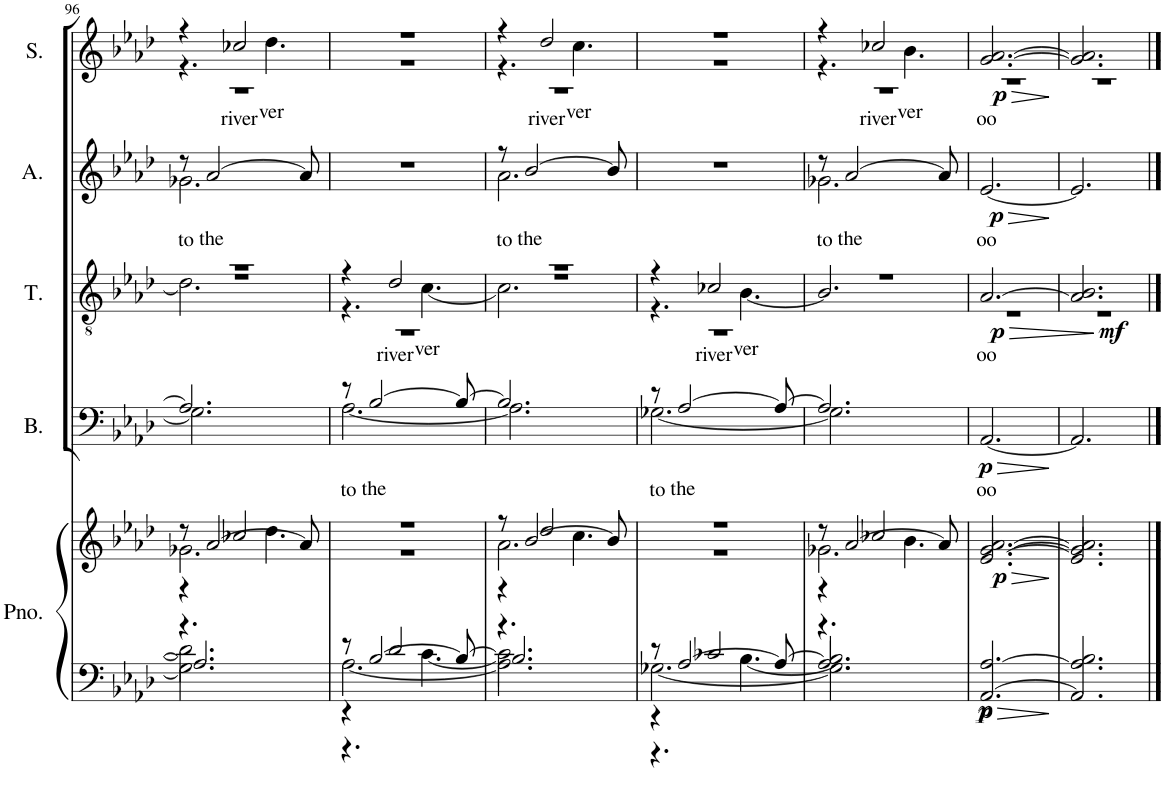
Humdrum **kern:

**kern	**kern	**dynam	**kern	**text	**dynam	**kern	**text	**dynam	**kern	**text	**dynam	**kern	**text	**dynam
*part5	*part5	*part5	*part4	*part4	*part4	*part3	*part3	*part3	*part2	*part2	*part2	*part1	*part1	*part1
*staff6	*staff5	*staff5/6	*staff4	*staff4	*staff4	*staff3	*staff3	*staff3	*staff2	*staff2	*staff2	*staff1	*staff1	*staff1
*I"Piano	*	*	*I"Bass	*	*	*I"Tenor	*	*	*I"Alto	*	*	*I"Soprano	*	*
*I'Pno.	*	*	*I'B.	*	*	*I'T.	*	*	*I'A.	*	*	*I'S.	*	*
!!LO:PB:g=z
*clefF4	*clefG2	*	*clefF4	*	*	*clefGv2	*	*	*clefG2	*	*	*clefG2	*	*
*k[b-e-a-d-]	*k[b-e-a-d-]	*	*k[b-e-a-d-]	*	*	*k[b-e-a-d-]	*	*	*k[b-e-a-d-]	*	*	*k[b-e-a-d-]	*	*
*M6/8	*M6/8	*	*M6/8	*	*	*M6/8	*	*	*M6/8	*	*	*M6/8	*	*
=96	=96	=96	=96	=96	=96	=96	=96	=96	=96	=96	=96	=96	=96	=96
*^	*^	*	*^	*	*	*^	*	*	*^	*	*	*	*	*
*	*^	*	*^	*	*	*	*	*	*	*^	*	*	*	*	*	*	*	*	*
*	*	*	*	*	*^	*	*	*	*	*	*	*	*	*	*	*	*	*	*	*	*	*
!	!	!	!	!	!	!	!	!	!	!	!	!	!	!	!	!	!	!	!LO:LY:b	!	!	!	!
*	*	*	*	*	*	*	*	*	*	*	*	*	*	*	*	*	*	*	*	*	*^	*	*
*	*	*	*	*	*	*	*	*	*	*	*	*	*	*	*	*	*	*	*	*	*	*^	*	*
2.A-/]	2.G-\]	2.d-\]	8r	2.g-X\	4r	4.r	.	2.A-/]	2.G-\]	.	.	2.r	2.d-\]	2.r	.	.	8r	2.g-X\	to	.	4r	4.r	2.r	.	.
!	!	!	!	!	!	!	!	!	!	!	!	!	!	!	!	!	!	!	!LO:LY:b	!	!	!	!	!	!
.	.	.	[2a-/	.	.	.	.	.	.	.	.	.	.	.	.	.	[2a-/	.	the	.	.	.	.	.	.
!	!	!	!	!	!	!	!	!	!	!	!	!	!	!	!	!	!	!	!	!	!	!	!	!LO:LY:b	!
.	.	.	.	.	2cc-X/	.	.	.	.	.	.	.	.	.	.	.	.	.	.	.	2cc-X/	.	.	river	.
!	!	!	!	!	!	!	!	!	!	!	!	!	!	!	!	!	!	!	!	!	!	!	!	!LO:LY:b	!
.	.	.	.	.	.	4.dd-\	.	.	.	.	.	.	.	.	.	.	.	.	.	.	.	4.dd-\	.	ver	.
.	.	.	8a-/]	.	.	.	.	.	.	.	.	.	.	.	.	.	8a-/]	.	.	.	.	.	.	.	.
*	*	*	*	*v	*v	*v	*	*	*	*	*	*	*	*	*	*	*v	*v	*	*	*	*	*	*	*
=97	=97	=97	=97	=97	=97	=97	=97	=97	=97	=97	=97	=97	=97	=97	=97	=97	=97	=97	=97	=97	=97	=97
*	*	*^	*	*	*	*	*	*	*	*	*	*	*	*	*	*	*	*	*	*	*	*
!	!	!	!	!	!	!	!	!	!LO:LY:b	!	!	!	!	!	!	!	!	!	!	!	!	!	!
8r	[2.A-\	4r	4.r	2.r	2.r	.	8r	[2.A-\	to	.	4r	4.r	2.r	.	.	2.r	.	.	2.r	2.r	2.r	.	.
!	!	!	!	!	!	!	!	!	!LO:LY:b	!	!	!	!	!	!	!	!	!	!	!	!	!	!
[2B-/	.	.	.	.	.	.	[2B-/	.	the	.	.	.	.	.	.	.	.	.	.	.	.	.	.
!	!	!	!	!	!	!	!	!	!	!	!	!	!	!LO:LY:b	!	!	!	!	!	!	!	!	!
.	.	2d-/	.	.	.	.	.	.	.	.	2d-/	.	.	river	.	.	.	.	.	.	.	.	.
!	!	!	!	!	!	!	!	!	!	!	!	!	!	!LO:LY:b	!	!	!	!	!	!	!	!	!
.	.	.	[4.c\	.	.	.	.	.	.	.	.	[4.c\	.	ver	.	.	.	.	.	.	.	.	.
8B-/_	.	.	.	.	.	.	8B-/_	.	.	.	.	.	.	.	.	.	.	.	.	.	.	.	.
*	*	*v	*v	*	*	*	*	*	*	*	*	*	*	*	*	*	*	*	*	*	*	*	*
=98	=98	=98	=98	=98	=98	=98	=98	=98	=98	=98	=98	=98	=98	=98	=98	=98	=98	=98	=98	=98	=98	=98
*	*	*	*^	*^	*	*	*	*	*	*	*	*	*	*	*^	*	*	*	*	*	*	*
!	!	!	!	!	!	!	!	!	!	!	!	!	!	!	!	!	!	!	!LO:LY:b	!	!	!	!	!	!
2.B-/]	2.A-\]	2.c\]	8r	2.a-\	4r	4.r	.	2.B-/]	2.A-\]	.	.	2.r	2.c\]	2.r	.	.	8r	2.a-\	to	.	4r	4.r	2.r	.	.
!	!	!	!	!	!	!	!	!	!	!	!	!	!	!	!	!	!	!	!LO:LY:b	!	!	!	!	!	!
.	.	.	[2b-/	.	.	.	.	.	.	.	.	.	.	.	.	.	[2b-/	.	the	.	.	.	.	.	.
!	!	!	!	!	!	!	!	!	!	!	!	!	!	!	!	!	!	!	!	!	!	!	!	!LO:LY:b	!
.	.	.	.	.	2dd-/	.	.	.	.	.	.	.	.	.	.	.	.	.	.	.	2dd-/	.	.	river	.
!	!	!	!	!	!	!	!	!	!	!	!	!	!	!	!	!	!	!	!	!	!	!	!	!LO:LY:b	!
.	.	.	.	.	.	4.cc\	.	.	.	.	.	.	.	.	.	.	.	.	.	.	.	4.cc\	.	ver	.
.	.	.	8b-/]	.	.	.	.	.	.	.	.	.	.	.	.	.	8b-/]	.	.	.	.	.	.	.	.
*	*	*	*	*v	*v	*v	*	*	*	*	*	*	*	*	*	*	*v	*v	*	*	*	*	*	*	*
=99	=99	=99	=99	=99	=99	=99	=99	=99	=99	=99	=99	=99	=99	=99	=99	=99	=99	=99	=99	=99	=99	=99
*	*	*^	*	*	*	*	*	*	*	*	*	*	*	*	*	*	*	*	*	*	*	*
!	!	!	!	!	!	!	!	!	!LO:LY:b	!	!	!	!	!	!	!	!	!	!	!	!	!	!
8r	[2.G-X\	4r	4.r	2.r	2.r	.	8r	[2.G-X\	to	.	4r	4.r	2.r	.	.	2.r	.	.	2.r	2.r	2.r	.	.
!	!	!	!	!	!	!	!	!	!LO:LY:b	!	!	!	!	!	!	!	!	!	!	!	!	!	!
[2A-/	.	.	.	.	.	.	[2A-/	.	the	.	.	.	.	.	.	.	.	.	.	.	.	.	.
!	!	!	!	!	!	!	!	!	!	!	!	!	!	!LO:LY:b	!	!	!	!	!	!	!	!	!
.	.	2c-X/	.	.	.	.	.	.	.	.	2c-X/	.	.	river	.	.	.	.	.	.	.	.	.
!	!	!	!	!	!	!	!	!	!	!	!	!	!	!LO:LY:b	!	!	!	!	!	!	!	!	!
.	.	.	[4.B-\	.	.	.	.	.	.	.	.	[4.B-\	.	ver	.	.	.	.	.	.	.	.	.
8A-/_	.	.	.	.	.	.	8A-/_	.	.	.	.	.	.	.	.	.	.	.	.	.	.	.	.
*	*	*v	*v	*	*	*	*	*	*	*	*	*v	*v	*	*	*	*	*	*	*	*	*	*
=100	=100	=100	=100	=100	=100	=100	=100	=100	=100	=100	=100	=100	=100	=100	=100	=100	=100	=100	=100	=100	=100
*	*	*	*^	*^	*	*	*	*	*	*	*	*	*	*^	*	*	*	*	*	*	*
!	!	!	!	!	!	!	!	!	!	!	!	!	!	!	!	!	!	!LO:LY:b	!	!	!	!	!	!
2.A-/]	2.G-\]	2.B-/]	8r	2.g-X\	4r	4.r	.	2.A-/]	2.G-\]	.	.	2.B-/]	2.r	.	.	8r	2.g-X\	to	.	4r	4.r	2.r	.	.
!	!	!	!	!	!	!	!	!	!	!	!	!	!	!	!	!	!	!LO:LY:b	!	!	!	!	!	!
.	.	.	[2a-/	.	.	.	.	.	.	.	.	.	.	.	.	[2a-/	.	the	.	.	.	.	.	.
!	!	!	!	!	!	!	!	!	!	!	!	!	!	!	!	!	!	!	!	!	!	!	!LO:LY:b	!
.	.	.	.	.	2cc-X/	.	.	.	.	.	.	.	.	.	.	.	.	.	.	2cc-X/	.	.	river	.
!	!	!	!	!	!	!	!	!	!	!	!	!	!	!	!	!	!	!	!	!	!	!	!LO:LY:b	!
.	.	.	.	.	.	4.b-\	.	.	.	.	.	.	.	.	.	.	.	.	.	.	4.b-\	.	ver	.
.	.	.	8a-/]	.	.	.	.	.	.	.	.	.	.	.	.	8a-/]	.	.	.	.	.	.	.	.
*	*v	*v	*	*	*	*	*	*v	*v	*	*	*	*	*	*	*v	*v	*	*	*v	*v	*v	*	*
*	*	*v	*v	*v	*v	*	*	*	*	*	*	*	*	*	*	*	*	*	*
=101	=101	=101	=101	=101	=101	=101	=101	=101	=101	=101	=101	=101	=101	=101	=101	=101
!	!	!	!LO:HP:b	!	!LO:LY:b	!LO:HP:b	!	!	!LO:LY:b	!LO:HP:b	!	!LO:LY:b	!LO:HP:b	!	!LO:LY:b	!LO:HP:b
*	*	*^	*	*	*	*	*	*	*	*	*	*	*	*^	*	*
!	!	!	!	!LO:DY:n=1:b=2	!	!	!	!	!	!	!	!	!	!	!	!	!	!
!	!	!	!	!LO:DY:n=2:b=2	!	!	!	!	!	!	!	!	!	!	!	!	!	!
!	!	!	!	!LO:DY:n=3:b	!	!	!LO:DY:n=1:b	!	!	!	!LO:DY:n=1:b	!	!	!LO:DY:n=1:b	!	!	!	!LO:DY:n=1:b
[2.AA-/	[2.A-/	[2.e-/	[2.g/ [2.a-/	> p p p	[2.AA-/	oo	> p	[2.A-/	2.r	oo	> p	[2.e-/	oo	> p	[2.g/ [2.a-/	2.r	oo	> p
*v	*v	*	*	*	*	*	*	*v	*v	*	*	*	*	*	*v	*v	*	*
*	*v	*v	*	*	*	*	*	*	*	*	*	*	*	*	*
.	.	]	.	.	]	.	.	]	.	.	]	.	.	]
=102	=102	=102	=102	=102	=102	=102	=102	=102	=102	=102	=102	=102	=102	=102
*^	*^	*	*	*	*	*^	*	*	*	*	*	*^	*	*
!	!	!	!	!	!	!	!	!	!	!	!LO:DY:b	!	!	!	!	!	!	!
2.AA-/]	2.A-/] 2.B-/	2.e-/]	2.g/] 2.a-/]	.	2.AA-/]	.	.	2.A-/] 2.B-/	2.r	.	mf	2.e-/]	.	.	2.g/] 2.a-/]	2.r	.	.
*v	*v	*	*	*	*	*	*	*v	*v	*	*	*	*	*	*v	*v	*	*
*	*v	*v	*	*	*	*	*	*	*	*	*	*	*	*	*
==	==	==	==	==	==	==	==	==	==	==	==	==	==	==
*-	*-	*-	*-	*-	*-	*-	*-	*-	*-	*-	*-	*-	*-	*-
